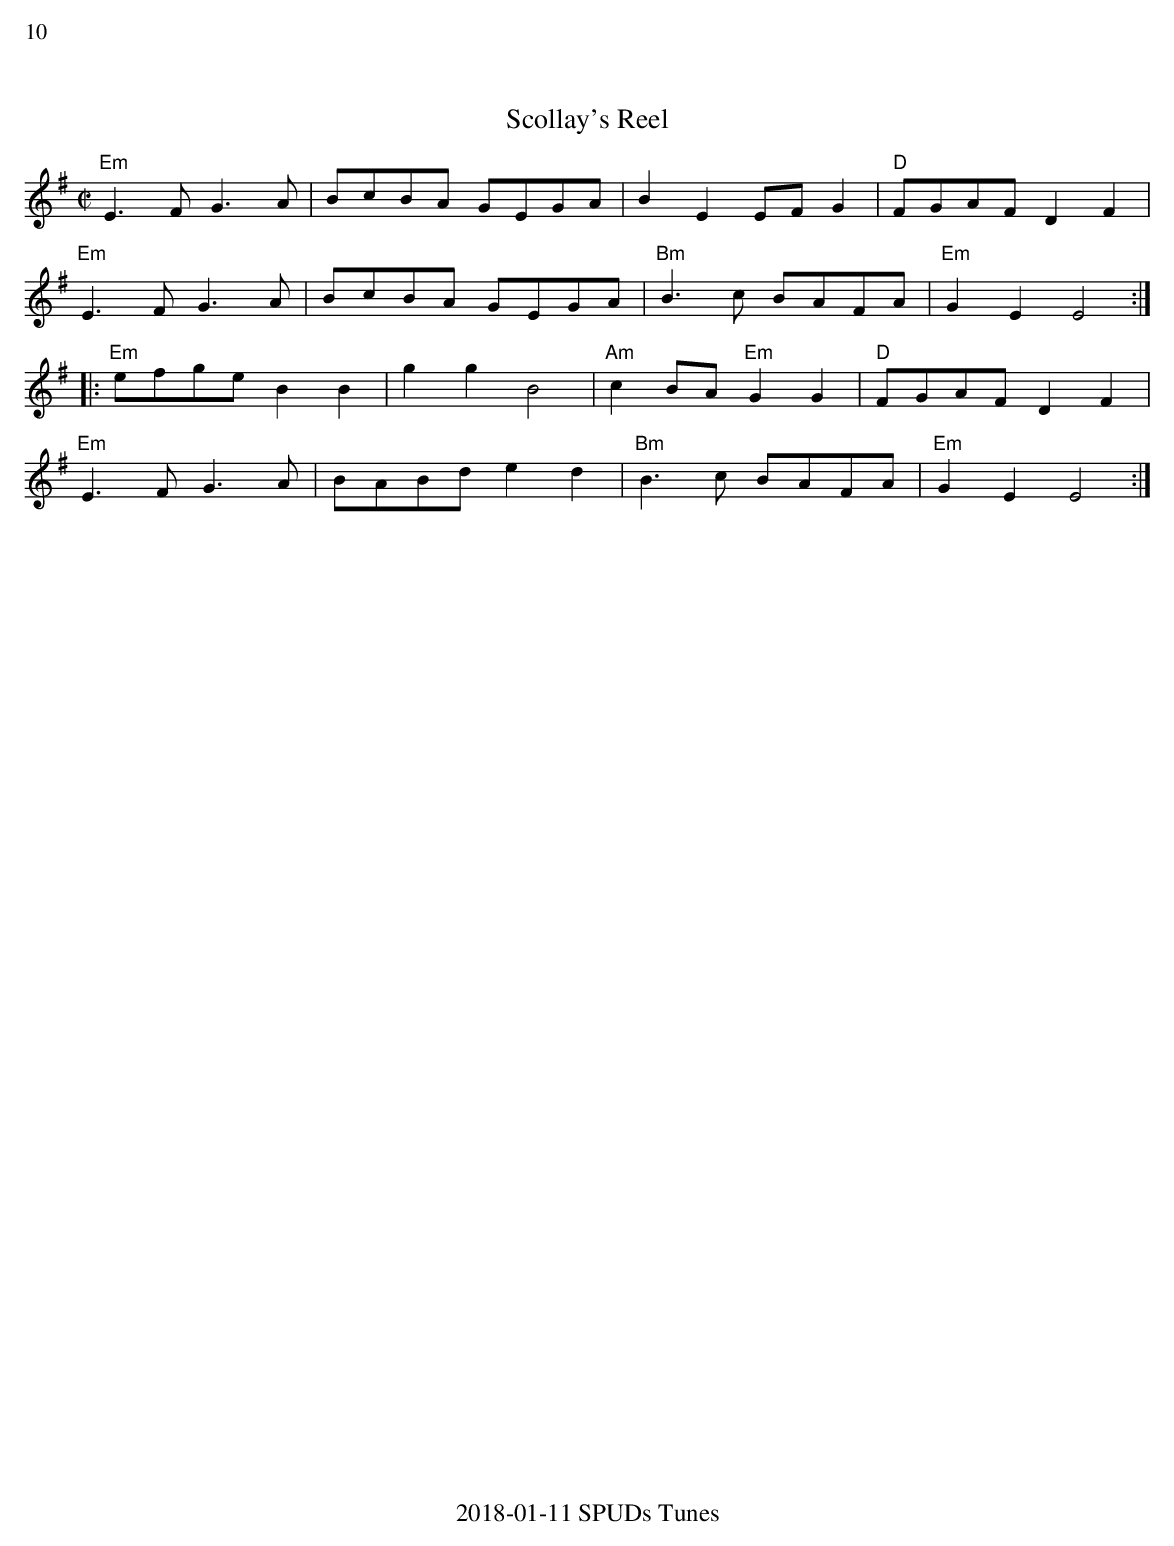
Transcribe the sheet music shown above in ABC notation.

X:1
%%text 10
T:Scollay's Reel
M:C|
L:1/8
K:Em
"Em"E3F G3A|BcBA GEGA|B2E2 EFG2|"D"FGAF D2F2|
"Em"E3F G3A|BcBA GEGA|"Bm"B3c BAFA|"Em"G2E2E4:|
|:"Em"efge B2B2|g2g2B4|"Am"c2BA "Em"G2G2|"D"FGAF D2F2|
"Em"E3F G3A|BABd e2d2|"Bm"B3c BAFA|"Em"G2E2E4:|
